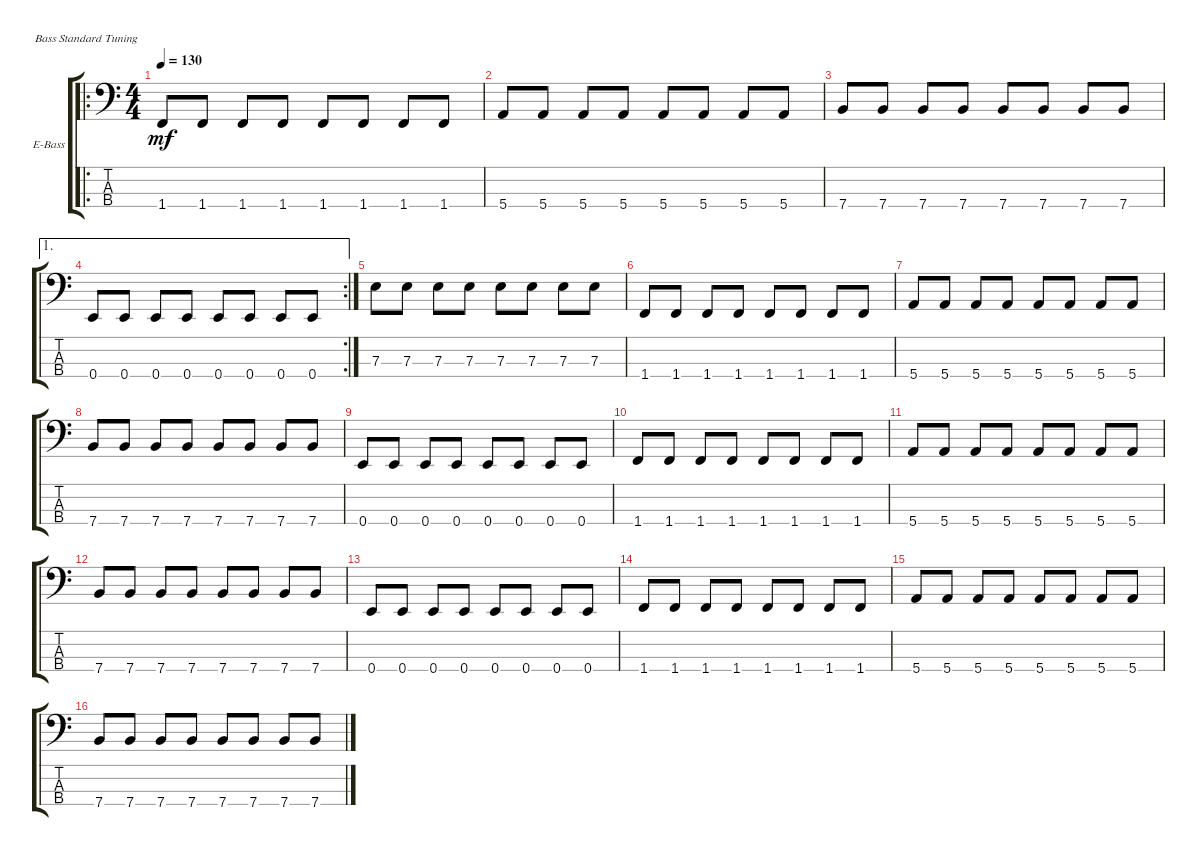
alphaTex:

\defaultSystemsLayout 4
\bracketExtendMode groupsimilarinstruments
\firstSystemTrackNameOrientation horizontal
\otherSystemsTrackNameOrientation horizontal
\track ("Electric Bass" "E-Bass") {instrument electricbassfinger}
\staff {score tabs}
\tuning (G2 D2 A1 E1)
\ro
\ts (4 4)
\tempo 130
\clef f4
\ks c
1.4.8{dy mf} 1.4.8 1.4.8 1.4.8 1.4.8 1.4.8 1.4.8 1.4.8 |
5.4.8 5.4.8 5.4.8 5.4.8 5.4.8 5.4.8 5.4.8 5.4.8 |
7.4.8 7.4.8 7.4.8 7.4.8 7.4.8 7.4.8 7.4.8 7.4.8 |
\ae 1
\rc 2
0.4.8 0.4.8 0.4.8 0.4.8 0.4.8 0.4.8 0.4.8 0.4.8 |
7.3.8 7.3.8 7.3.8 7.3.8 7.3.8 7.3.8 7.3.8 7.3.8 |
1.4.8 1.4.8 1.4.8 1.4.8 1.4.8 1.4.8 1.4.8 1.4.8 |
5.4.8 5.4.8 5.4.8 5.4.8 5.4.8 5.4.8 5.4.8 5.4.8 |
7.4.8 7.4.8 7.4.8 7.4.8 7.4.8 7.4.8 7.4.8 7.4.8 |
0.4.8 0.4.8 0.4.8 0.4.8 0.4.8 0.4.8 0.4.8 0.4.8 |
1.4.8 1.4.8 1.4.8 1.4.8 1.4.8 1.4.8 1.4.8 1.4.8 |
5.4.8 5.4.8 5.4.8 5.4.8 5.4.8 5.4.8 5.4.8 5.4.8 |
7.4.8 7.4.8 7.4.8 7.4.8 7.4.8 7.4.8 7.4.8 7.4.8 |
0.4.8 0.4.8 0.4.8 0.4.8 0.4.8 0.4.8 0.4.8 0.4.8 |
1.4.8 1.4.8 1.4.8 1.4.8 1.4.8 1.4.8 1.4.8 1.4.8 |
5.4.8 5.4.8 5.4.8 5.4.8 5.4.8 5.4.8 5.4.8 5.4.8 |
7.4.8 7.4.8 7.4.8 7.4.8 7.4.8 7.4.8 7.4.8 7.4.8
